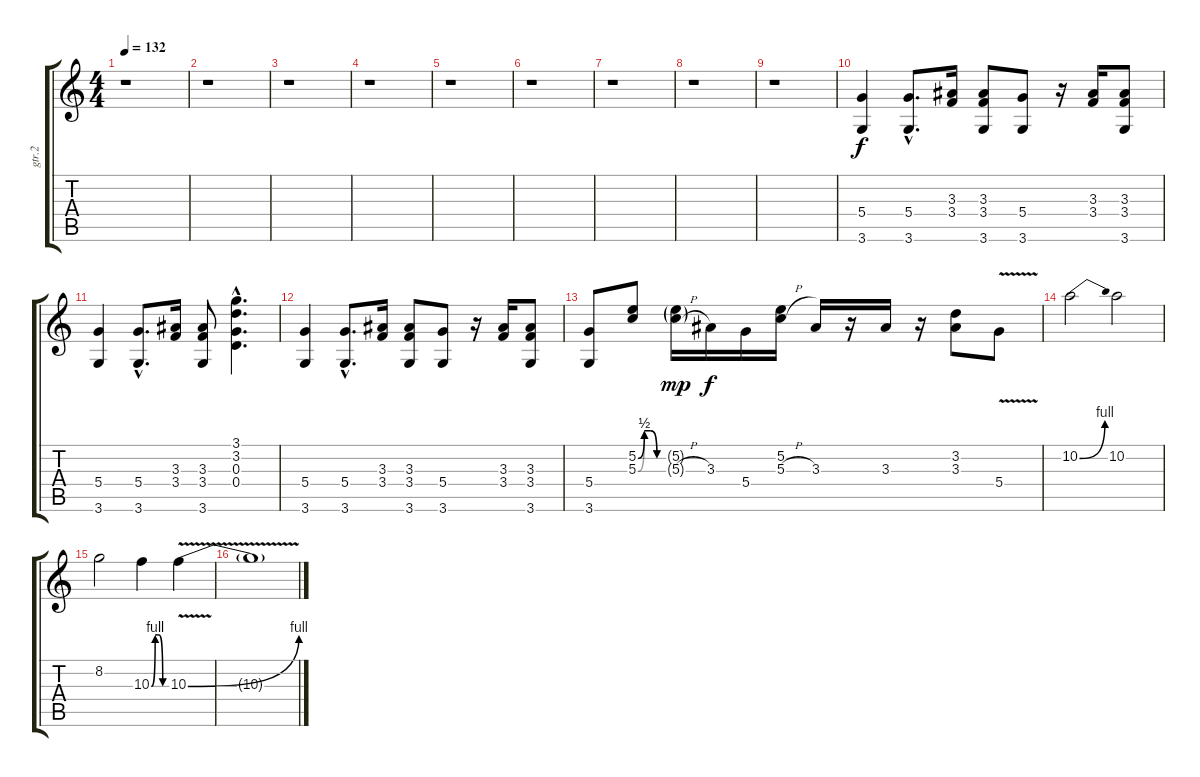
\track ("gtr.2" "gtr.2") {instrument distortionguitar}
\staff {score tabs}
\tuning (E4 B3 G3 D3 A2 E2) {hide}
\ts (4 4)
\tempo 132
\clef g2
\ks c
r.1{dy f} |
r.1 |
r.1 |
r.1 |
r.1 |
r.1 |
r.1 |
r.1 |
r.1 |
(5.4 3.6).4 (5.4{hac} 3.6{hac}).8{d} (3.3 3.4).16 (3.3 3.4 3.6).8 (5.4 3.6).8 r.16 (3.3 3.4).16 (3.3 3.4 3.6).8 |
(5.4 3.6).4 (5.4{hac} 3.6{hac}).8{d} (3.3 3.4).16 (3.3 3.4 3.6).8 (3.1{hac} 3.2{hac} 0.3{hac} 0.4{hac}).4{d} |
(5.4 3.6).4 (5.4{hac} 3.6{hac}).8{d} (3.3 3.4).16 (3.3 3.4 3.6).8 (5.4 3.6).8 r.16 (3.3 3.4).16 (3.3 3.4 3.6).8 |
(5.4 3.6).8 (5.2{be (custom 0 0 15 2 30 2 45 0 60 0)} 5.3{be (custom 0 0 15 2 30 2 45 0 60 0)}).8 (5.2{g} 5.3{h g}).16{dy mp} 3.3.16{dy f} 5.4.16 (5.2 5.3{h}).16 3.3.16 r.16 3.3.16 r.16 (3.2 3.3).8 5.4{v}.8 |
10.2{be (bend 0 0 60 4)}.2 10.2.2 |
8.2.2 10.3{be (custom 0 0 15 4 30 4 45 0 60 0)}.4 10.3{be (bend 0 0 60 4) v}.4 |
10.3{t}.1
